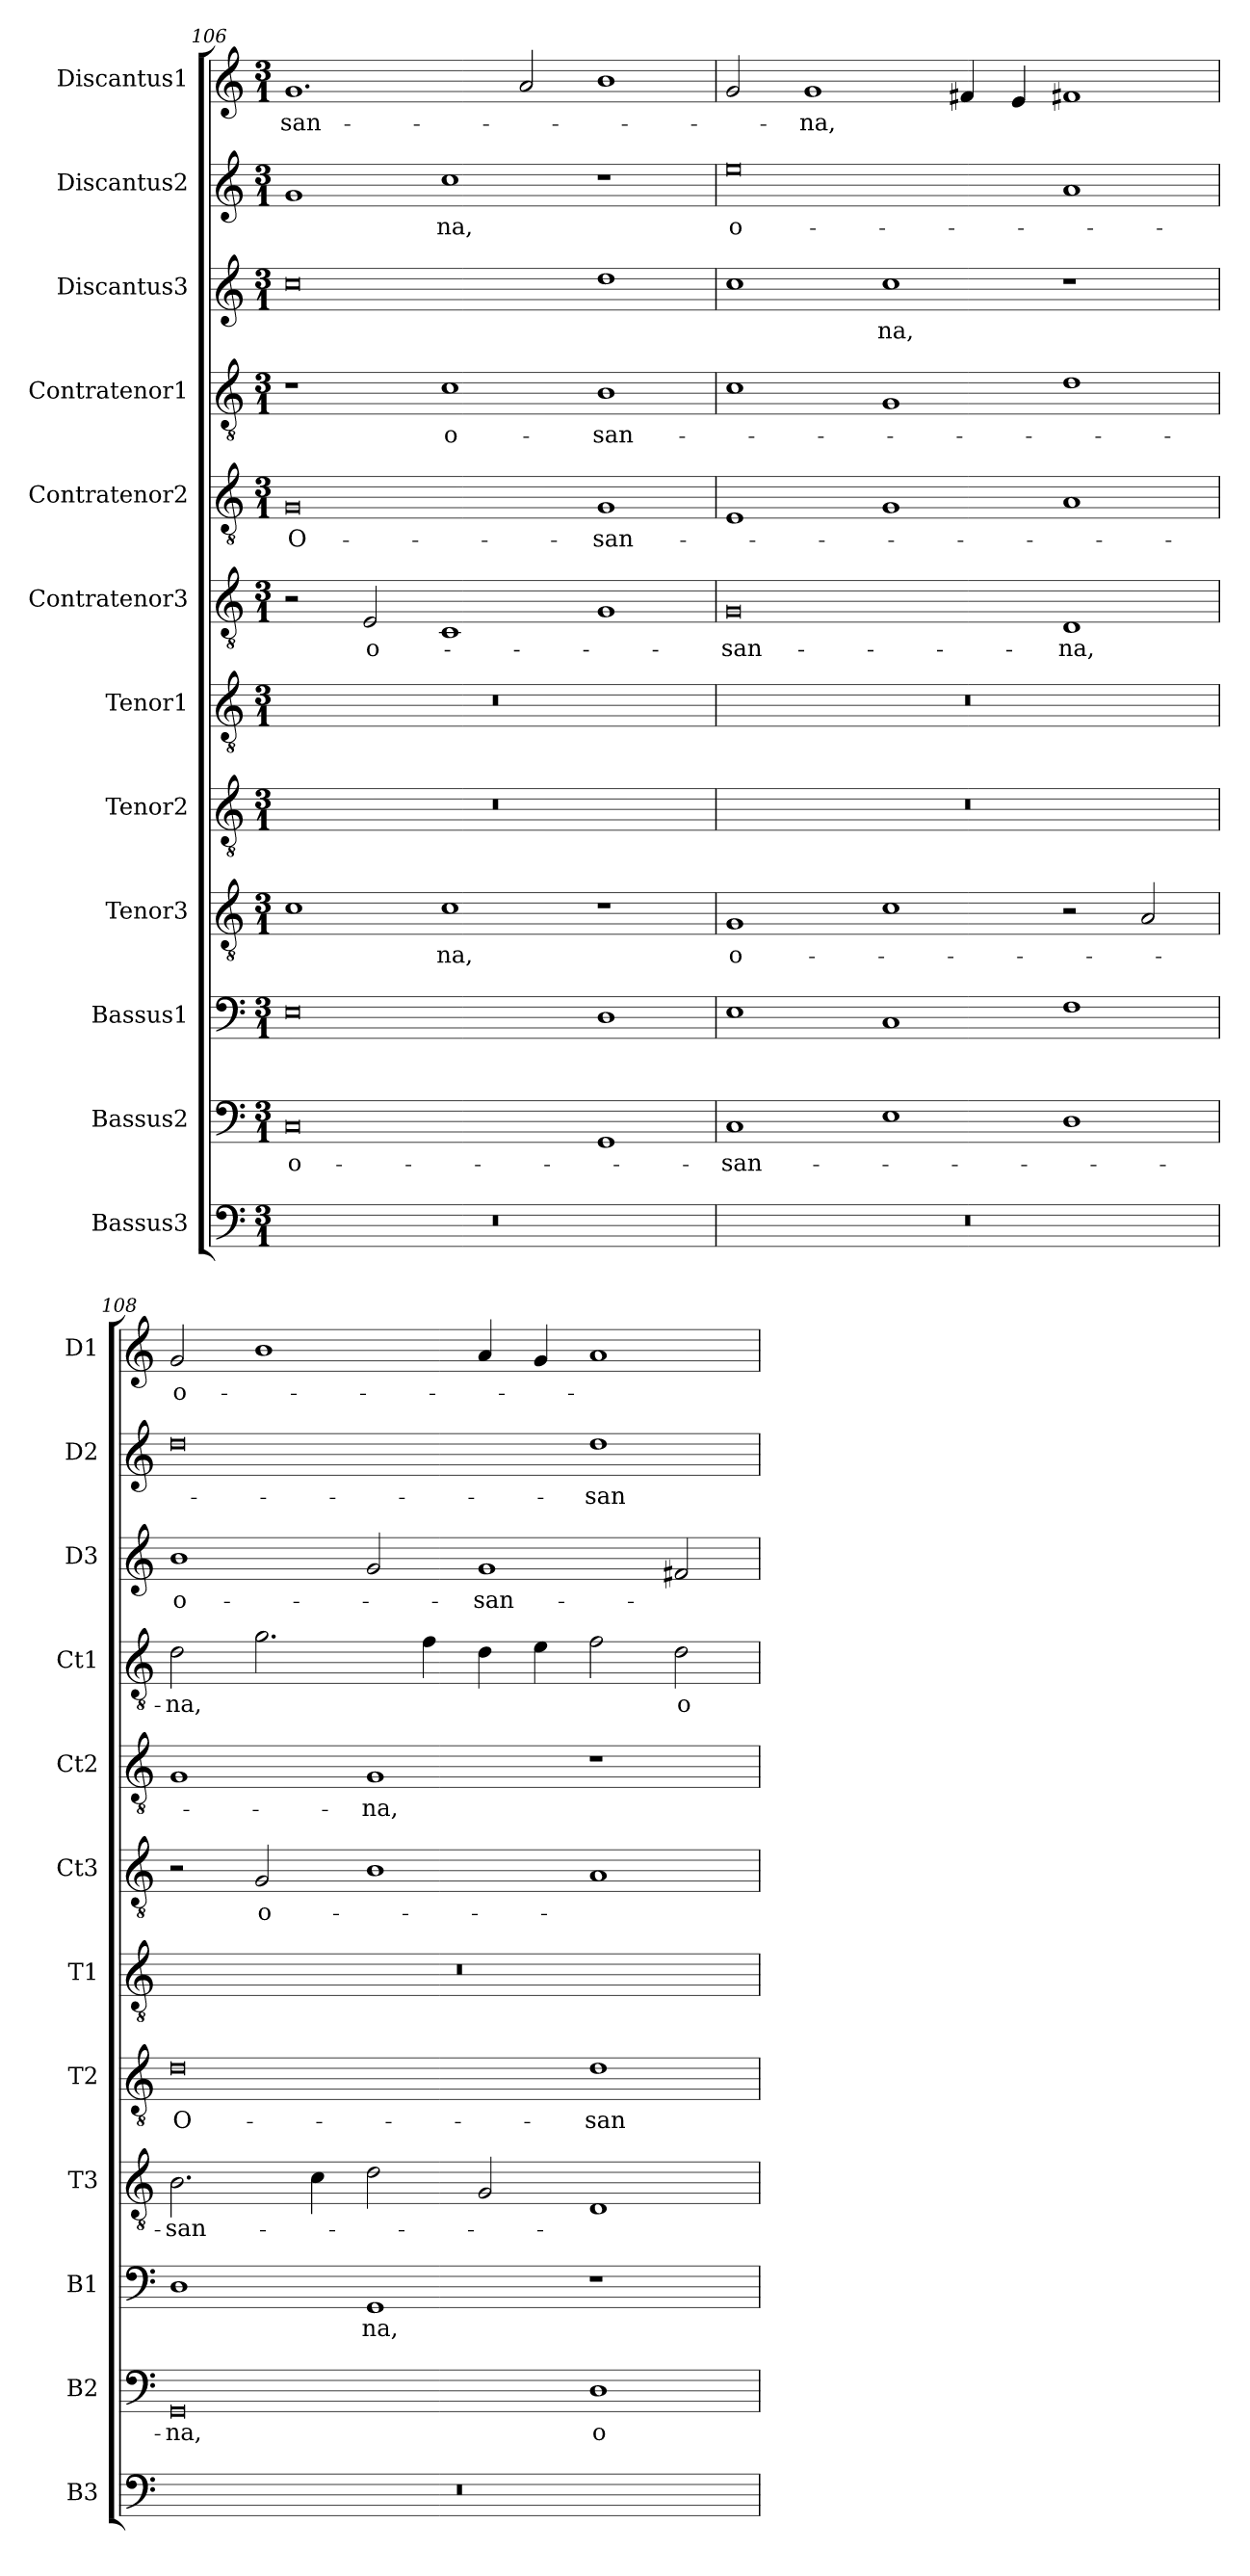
**kern	**kern	**text	**kern	**text	**kern	**text	**kern	**text	**kern	**kern	**text	**kern	**text	**kern	**text	**kern	**text	**kern	**text	**kern	**text
*part12	*part11	*part11	*part10	*part10	*part9	*part9	*part8	*part8	*part7	*part6	*part6	*part5	*part5	*part4	*part4	*part3	*part3	*part2	*part2	*part1	*part1
*staff12	*staff11	*staff11	*staff10	*staff10	*staff9	*staff9	*staff8	*staff8	*staff7	*staff6	*staff6	*staff5	*staff5	*staff4	*staff4	*staff3	*staff3	*staff2	*staff2	*staff1	*staff1
*I"Bassus3	*I"Bassus2	*	*I"Bassus1	*	*I"Tenor3	*	*I"Tenor2	*	*I"Tenor1	*I"Contratenor3	*	*I"Contratenor2	*	*I"Contratenor1	*	*I"Discantus3	*	*I"Discantus2	*	*I"Discantus1	*
*I'B3	*I'B2	*	*I'B1	*	*I'T3	*	*I'T2	*	*I'T1	*I'Ct3	*	*I'Ct2	*	*I'Ct1	*	*I'D3	*	*I'D2	*	*I'D1	*
*clefF4	*clefF4	*	*clefF4	*	*clefGv2	*	*clefGv2	*	*clefGv2	*clefGv2	*	*clefGv2	*	*clefGv2	*	*clefG2	*	*clefG2	*	*clefG2	*
*k[]	*k[]	*	*k[]	*	*k[]	*	*k[]	*	*k[]	*k[]	*	*k[]	*	*k[]	*	*k[]	*	*k[]	*	*k[]	*
*M3/1	*M3/1	*	*M3/1	*	*M3/1	*	*M3/1	*	*M3/1	*M3/1	*	*M3/1	*	*M3/1	*	*M3/1	*	*M3/1	*	*M3/1	*
=106	=106	=106	=106	=106	=106	=106	=106	=106	=106	=106	=106	=106	=106	=106	=106	=106	=106	=106	=106	=106	=106
0.r	0C	o-	0E	.	1c	.	0.r	.	0.r	2r	.	0G	O-	1r	.	0cc	.	1g	.	1.g	-san-
.	.	.	.	.	.	.	.	.	.	2E	o-	.	.	.	.	.	.	.	.	.	.
.	.	.	.	.	1c	-na,	.	.	.	1C	.	.	.	1c	o-	.	.	1cc	-na,	.	.
.	.	.	.	.	.	.	.	.	.	.	.	.	.	.	.	.	.	.	.	2a	.
.	1GG	.	1D	.	1r	.	.	.	.	1G	.	1G	-san-	1B	-san-	1dd	.	1r	.	1b	.
=107	=107	=107	=107	=107	=107	=107	=107	=107	=107	=107	=107	=107	=107	=107	=107	=107	=107	=107	=107	=107	=107
0.r	1C	-san-	1E	.	1G	o-	0.r	.	0.r	0G	-san-	1E	.	1c	.	1cc	.	0ee	o-	2g	.
.	.	.	.	.	.	.	.	.	.	.	.	.	.	.	.	.	.	.	.	1g	-na,
.	1E	.	1C	.	1c	.	.	.	.	.	.	1G	.	1G	.	1cc	-na,	.	.	.	.
.	.	.	.	.	.	.	.	.	.	.	.	.	.	.	.	.	.	.	.	4f#X	.
.	.	.	.	.	.	.	.	.	.	.	.	.	.	.	.	.	.	.	.	4e	.
.	1D	.	1F	.	2r	.	.	.	.	1D	-na,	1A	.	1d	.	1r	.	1a	.	1f#X	.
.	.	.	.	.	2A	.	.	.	.	.	.	.	.	.	.	.	.	.	.	.	.
=108	=108	=108	=108	=108	=108	=108	=108	=108	=108	=108	=108	=108	=108	=108	=108	=108	=108	=108	=108	=108	=108
0.r	0GG	-na,	1D	.	2.B	-san-	0d	O-	0.r	2r	.	1G	.	2d	-na,	1b	o-	0dd	.	2g	o-
.	.	.	.	.	.	.	.	.	.	2G	o-	.	.	2.g	.	.	.	.	.	1b	.
.	.	.	.	.	4c	.	.	.	.	.	.	.	.	.	.	.	.	.	.	.	.
.	.	.	1GG	-na,	2d	.	.	.	.	1B	.	1G	-na,	.	.	2g	.	.	.	.	.
.	.	.	.	.	.	.	.	.	.	.	.	.	.	4f	.	.	.	.	.	.	.
.	.	.	.	.	2G	.	.	.	.	.	.	.	.	4d	.	1g	-san-	.	.	4a	.
.	.	.	.	.	.	.	.	.	.	.	.	.	.	4e	.	.	.	.	.	4g	.
.	1D	o-	1r	.	1D	.	1d	-san-	.	1A	.	1r	.	2f	.	.	.	1dd	-san-	1a	.
.	.	.	.	.	.	.	.	.	.	.	.	.	.	2d	o-	2f#X	.	.	.	.	.
=	=	=	=	=	=	=	=	=	=	=	=	=	=	=	=	=	=	=	=	=	=
*-	*-	*-	*-	*-	*-	*-	*-	*-	*-	*-	*-	*-	*-	*-	*-	*-	*-	*-	*-	*-	*-
